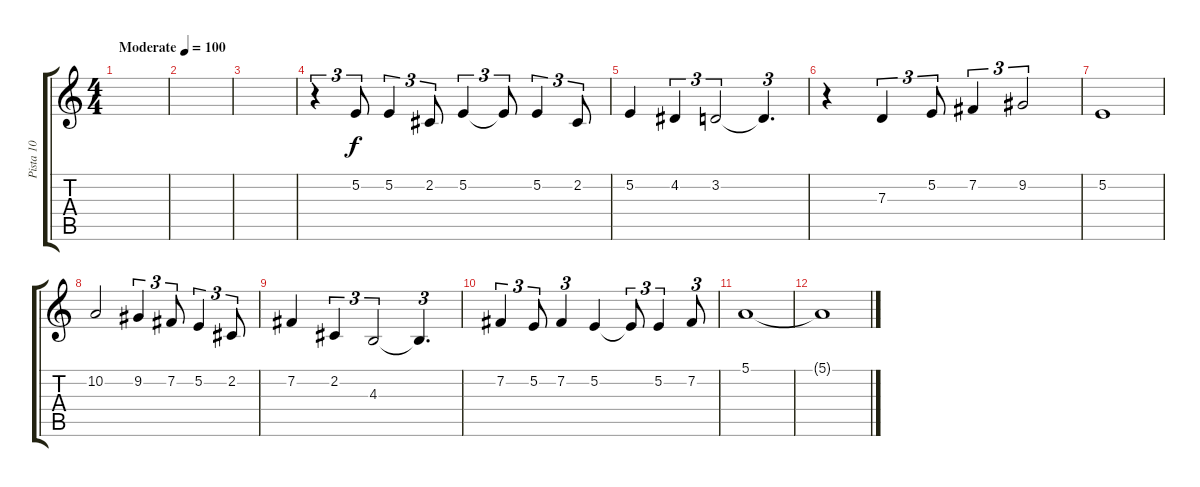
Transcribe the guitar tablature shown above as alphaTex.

\track ("Pista 10" "Pista 10") {instrument koto}
\staff {score tabs}
\tuning (E4 B3 G3 D3 A2 E2) {hide}
\ts (4 4)
\tempo (100 "Moderate")
\clef g2
\ks c
|
|
|
r.4{tu (3 2)} 5.2.8{tu (3 2)} 5.2.4{tu (3 2)} 2.2.8{tu (3 2)} 5.2.4{tu (3 2)} 5.2{t}.8{tu (3 2)} 5.2.4{tu (3 2)} 2.2.8{tu (3 2)} |
5.2.4 4.2.4{tu (3 2)} 3.2.2{tu (3 2)} 3.2{t}.4{d tu (3 2)} |
r.4 7.3.4{tu (3 2)} 5.2.8{tu (3 2)} 7.2.4{tu (3 2)} 9.2.2{tu (3 2)} |
5.2.1 |
10.2.2 9.2.4{tu (3 2)} 7.2.8{tu (3 2)} 5.2.4{tu (3 2)} 2.2.8{tu (3 2)} |
7.2.4 2.2.4{tu (3 2)} 4.3.2{tu (3 2)} 4.3{t}.4{d tu (3 2)} |
7.2.4{tu (3 2)} 5.2.8{tu (3 2)} 7.2.4{tu (3 2)} 5.2.4 5.2{t}.8{tu (3 2)} 5.2.4{tu (3 2)} 7.2.8{tu (3 2)} |
5.1.1 |
5.1{t}.1
